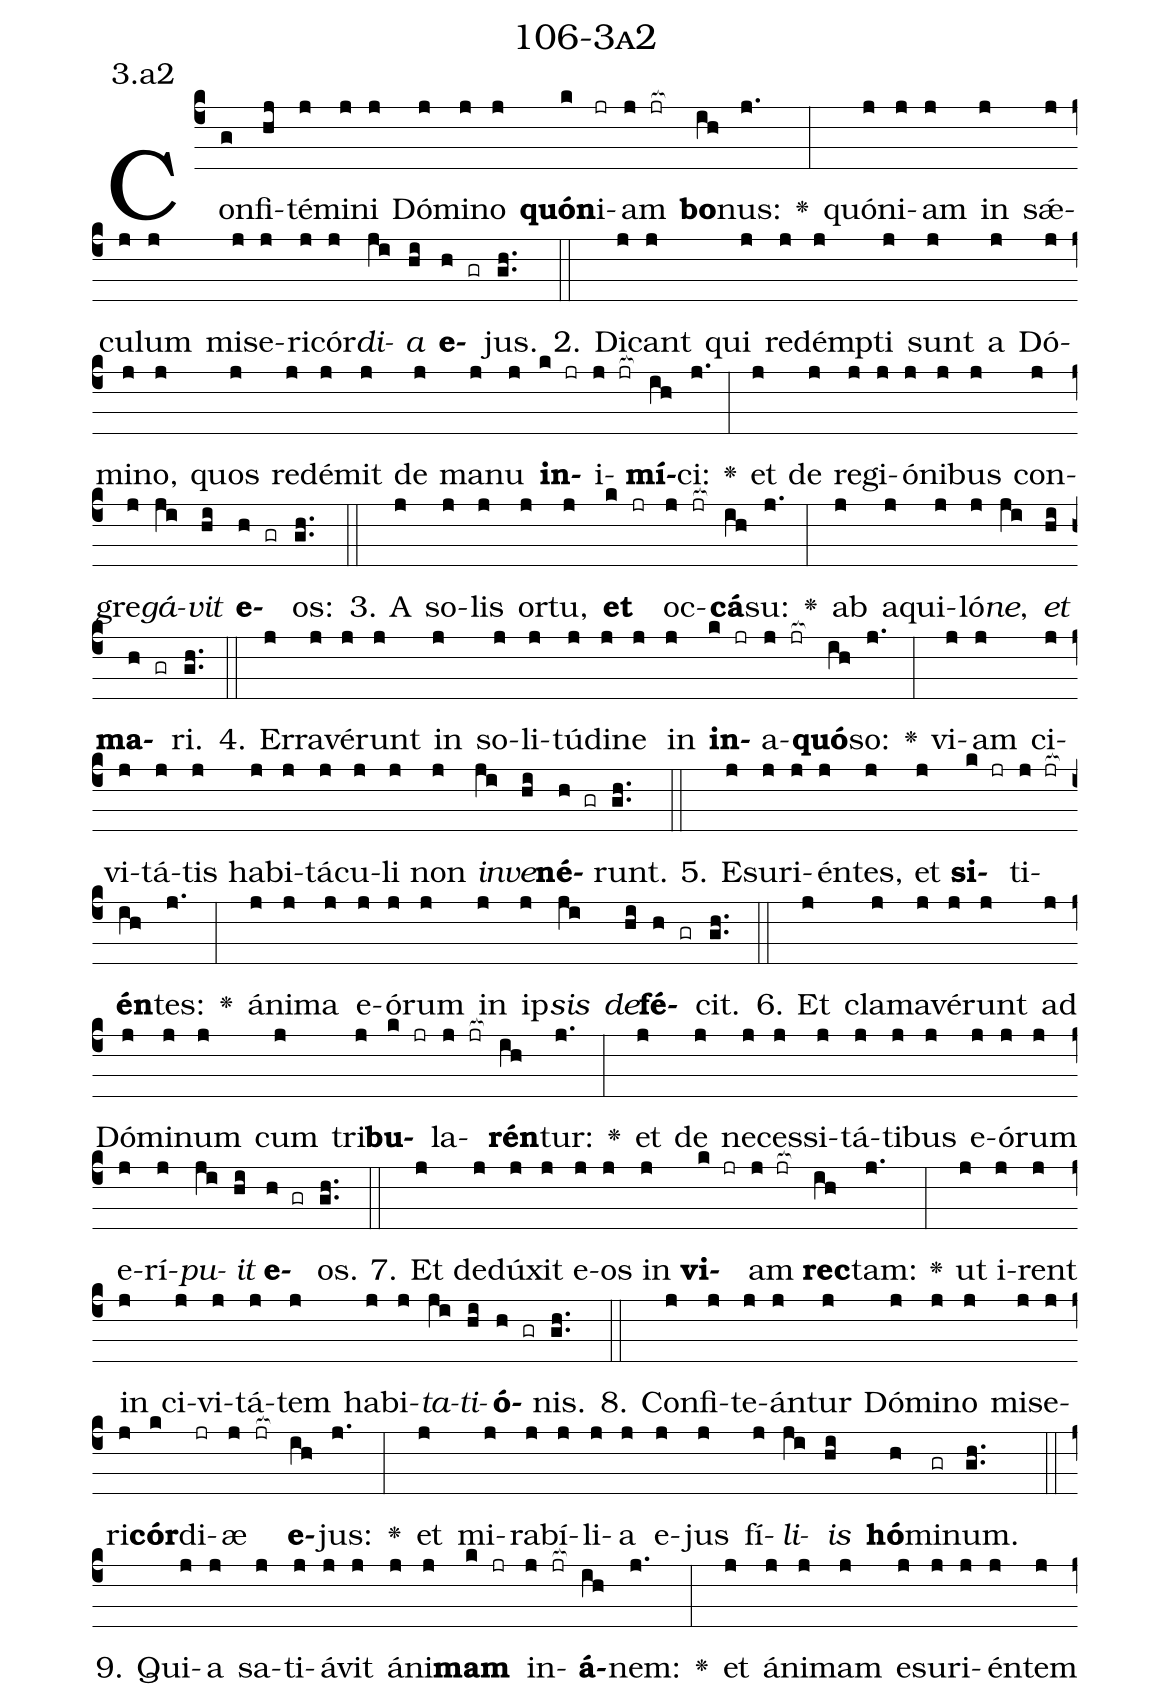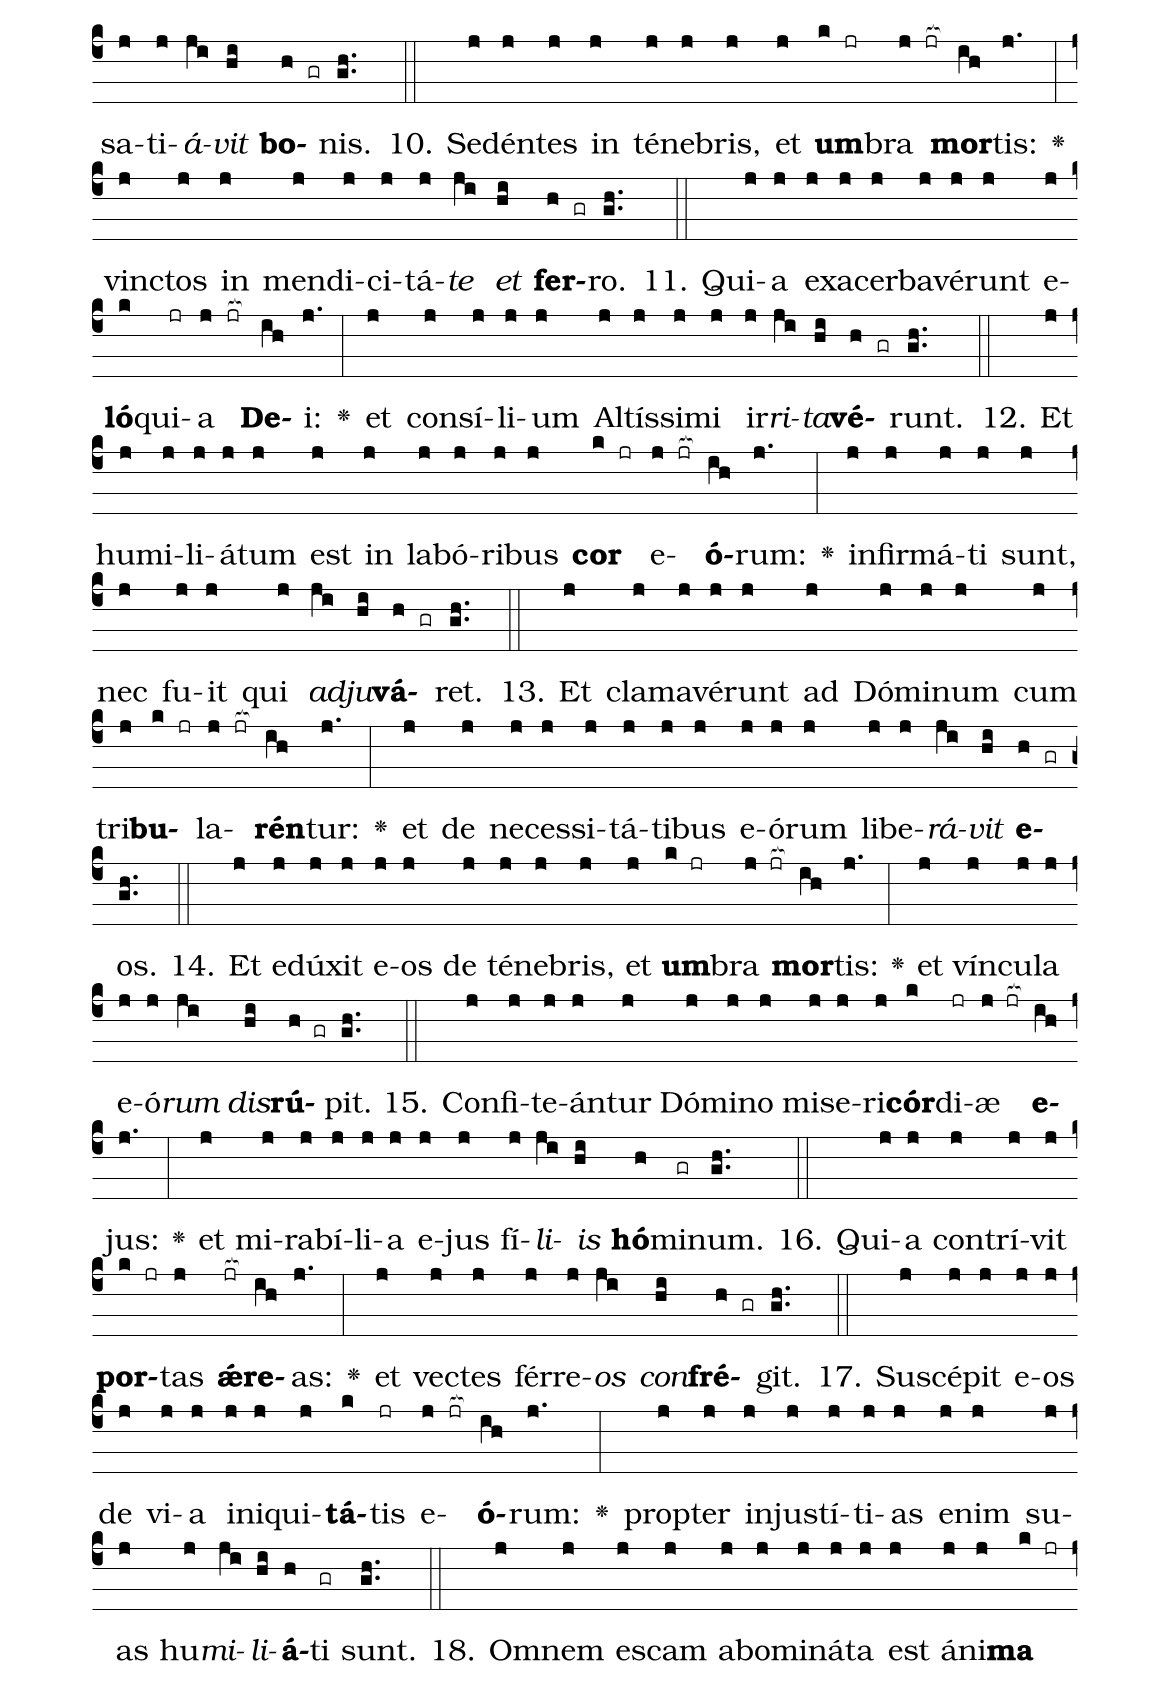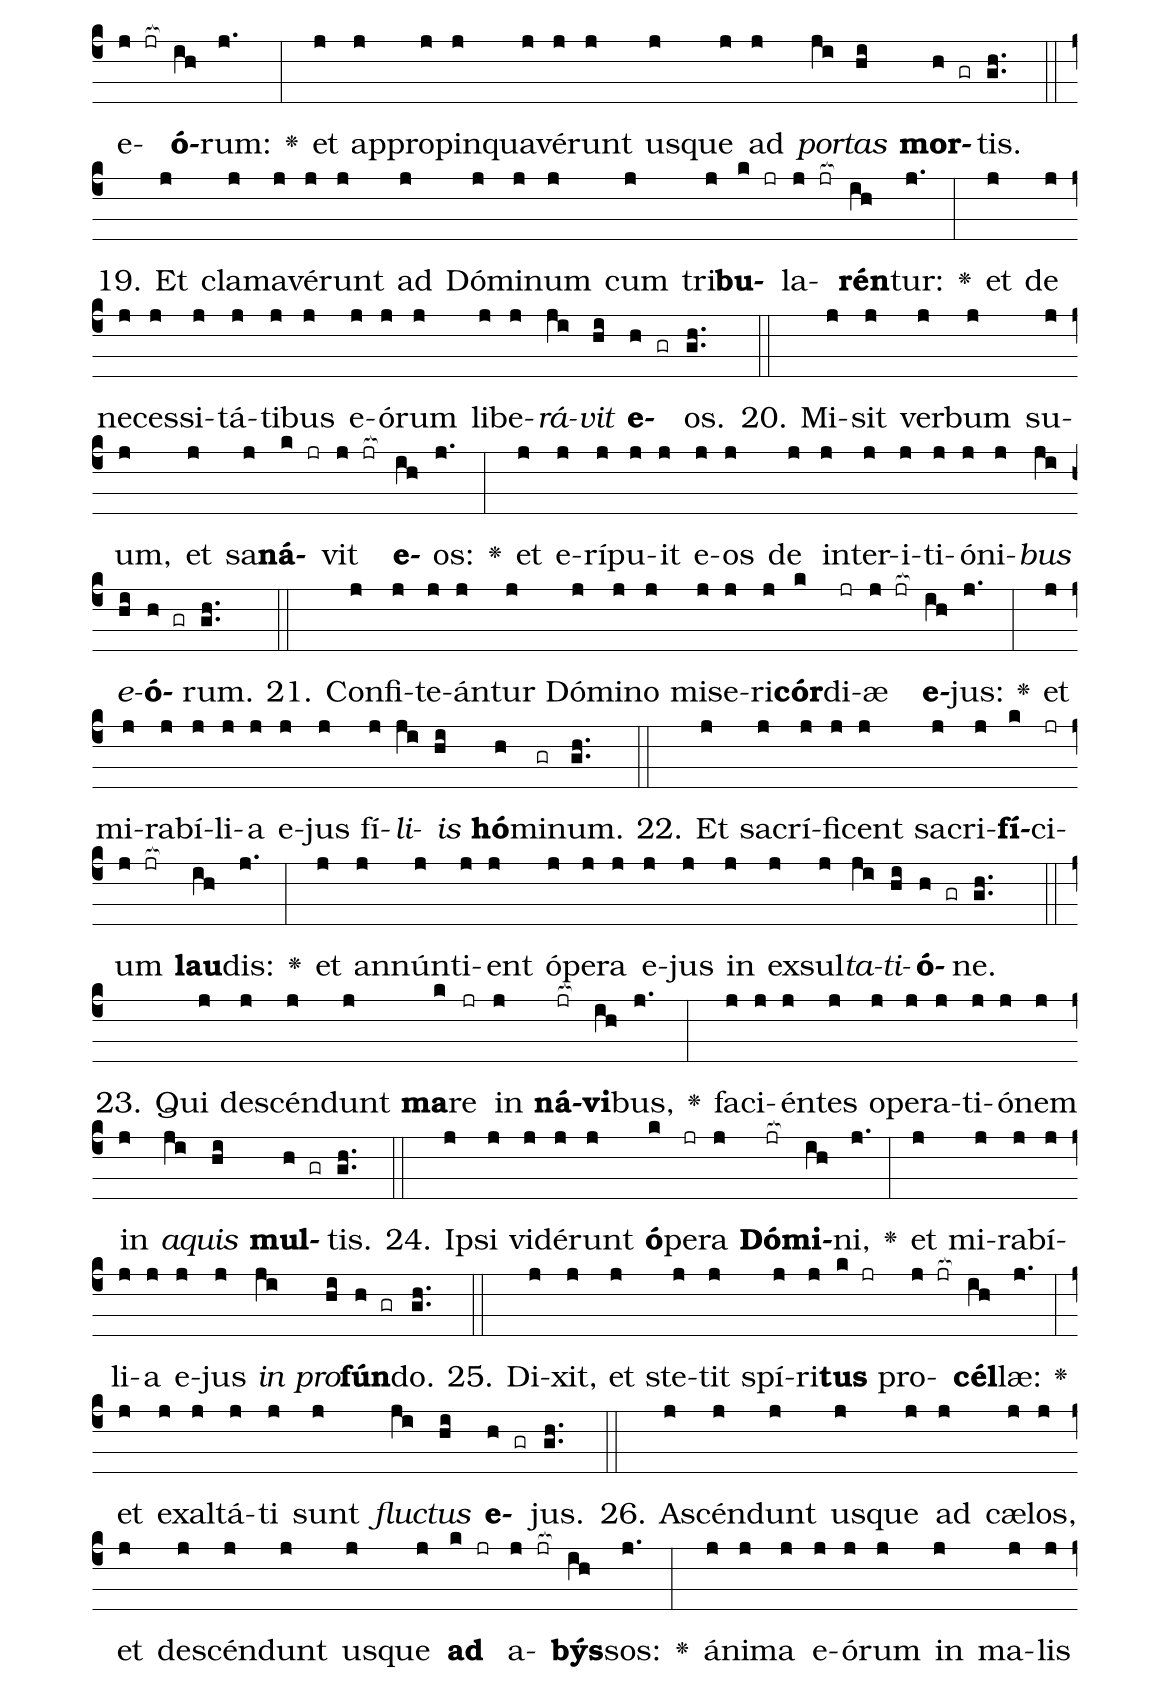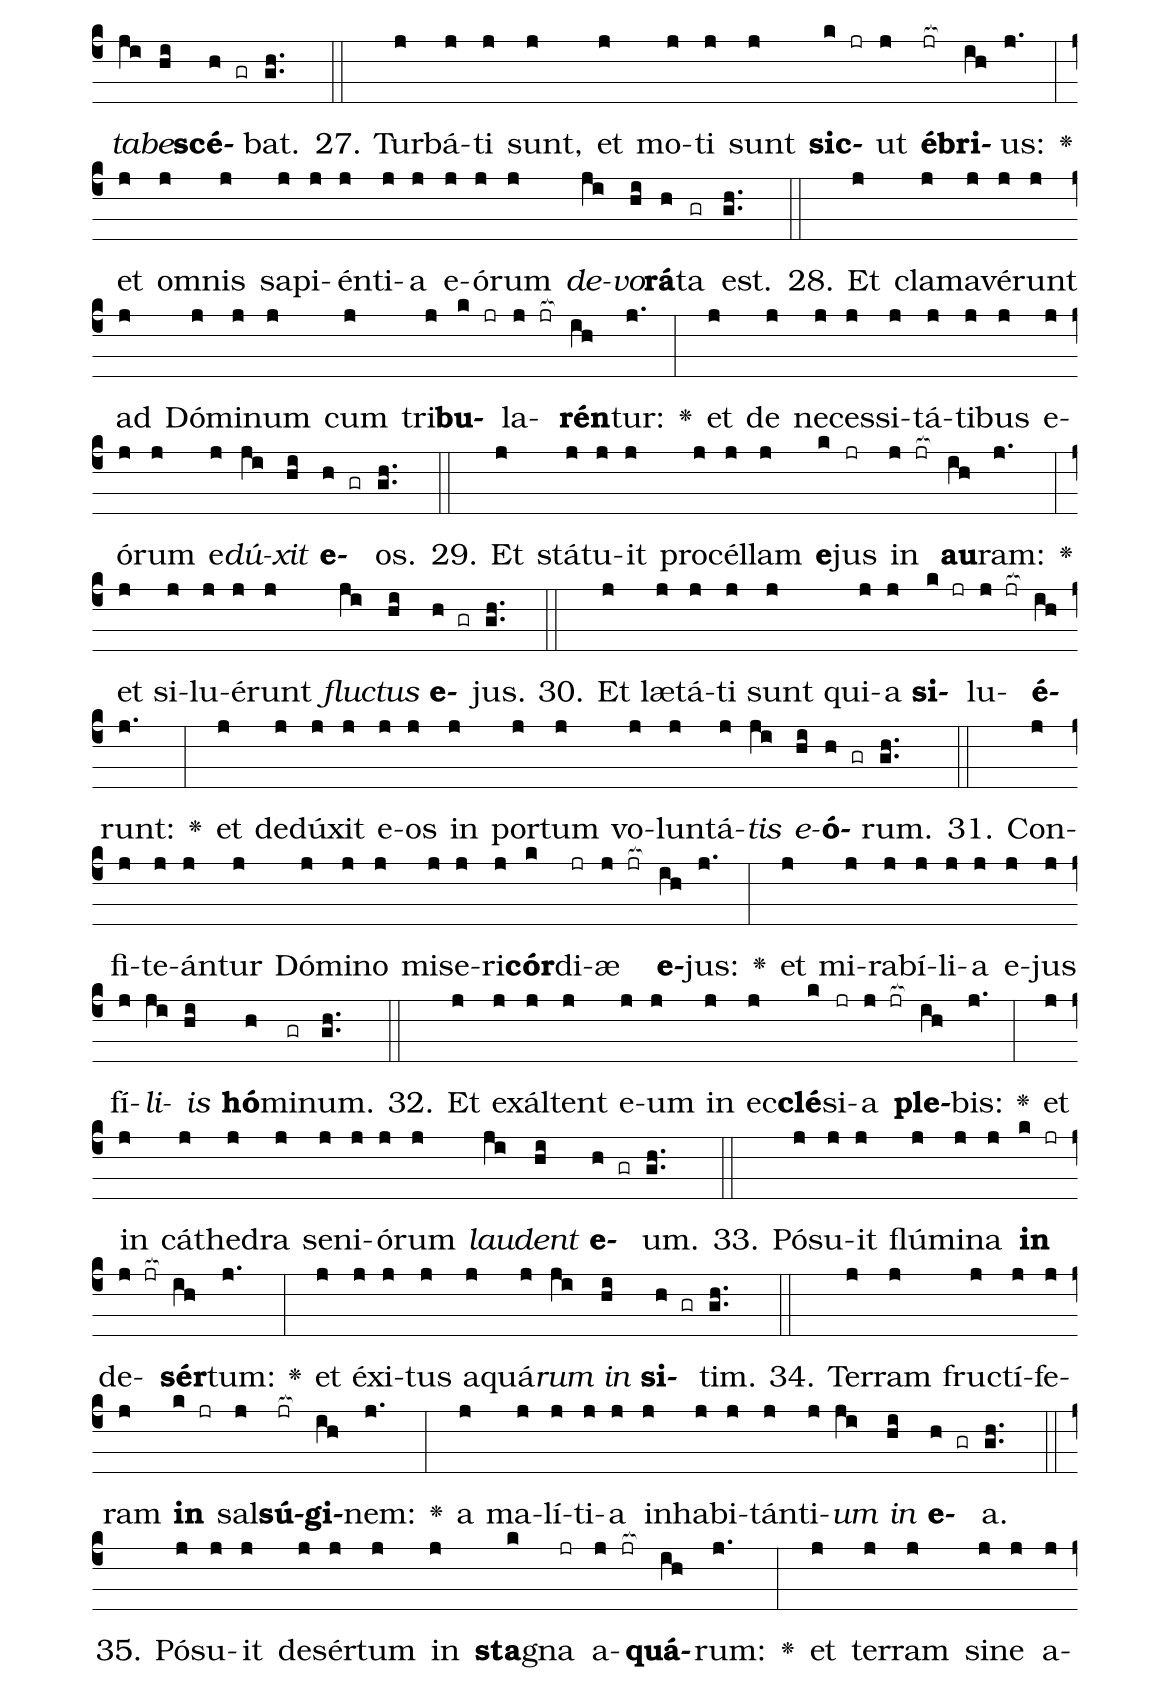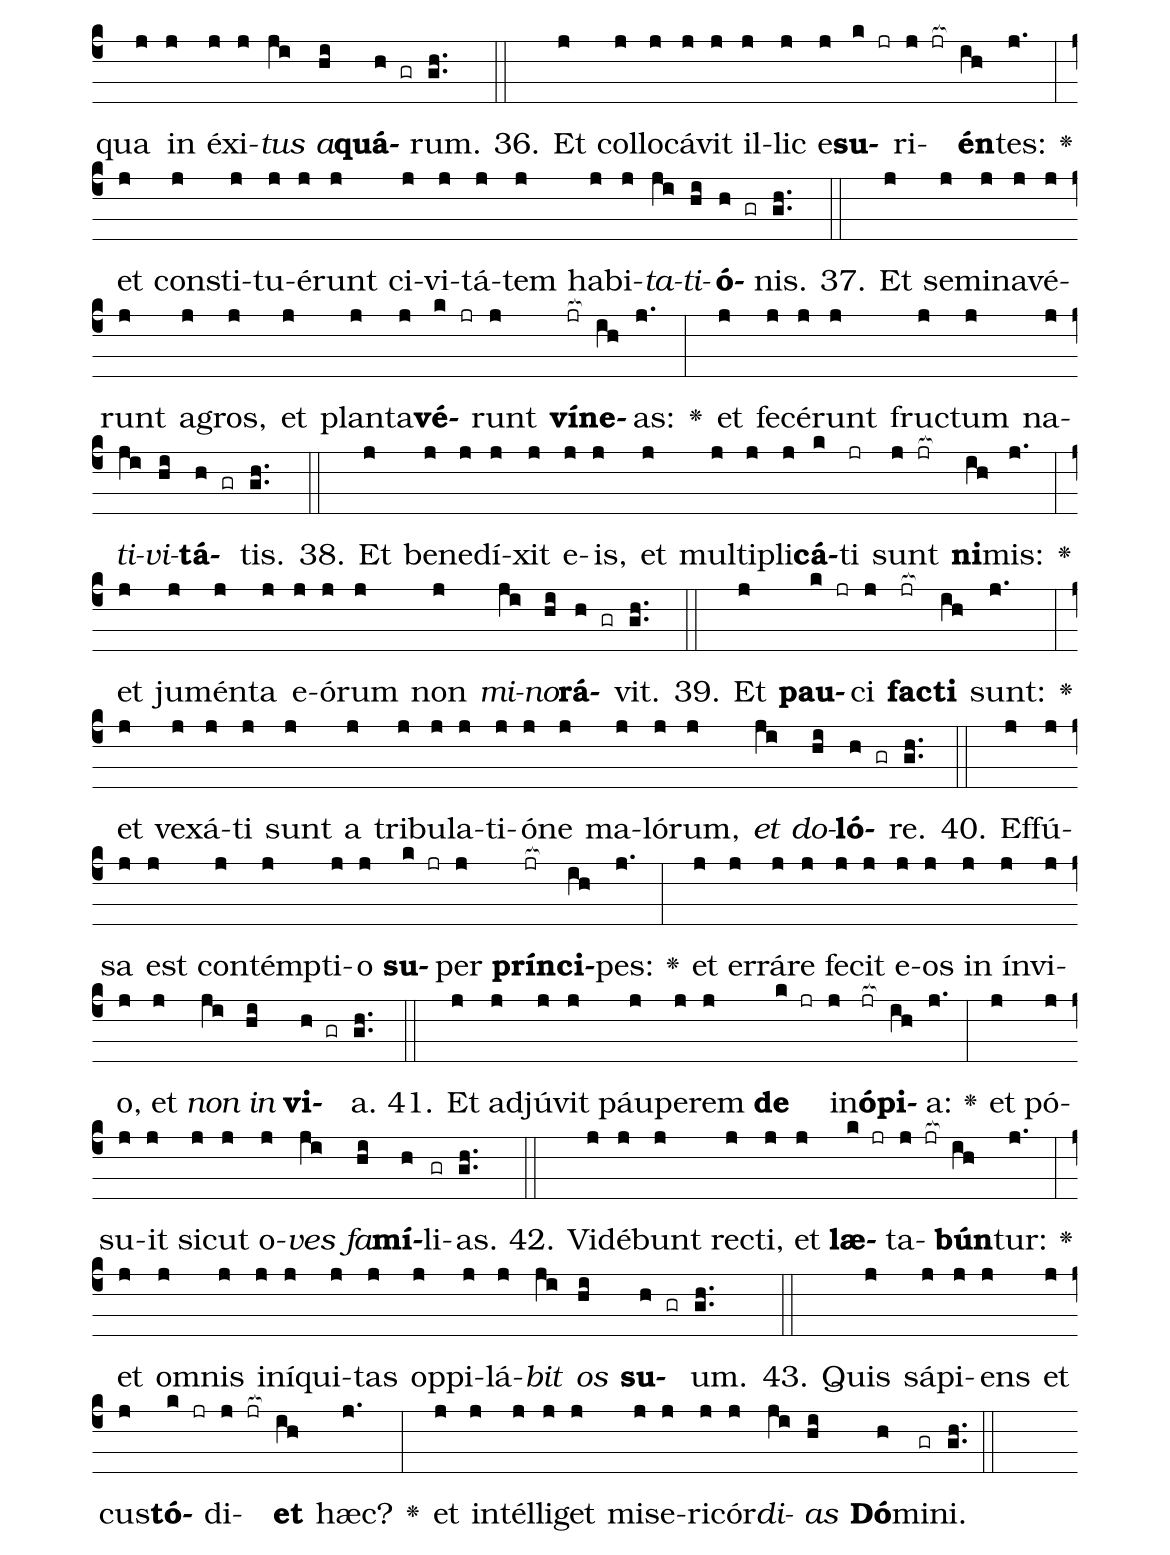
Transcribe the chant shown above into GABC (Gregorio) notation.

name: 106-3a2;
annotation: 3.a2;
%%
(c4)Con(g)fi(hj)té(j)mi(j)ni(j) Dó(j)mi(j)no(j) <b>quón</b>(k)i(jr)am(j jr[ocb:1{]) <b>bo</b>(ih[ocb:0}])nus:(j.) <v>\greheightstar</v>(:) quón(j)i(j)am(j) in(j) sǽ(j)cu(j)lum(j) mi(j)se(j)ri(j)cór(j)<i>di</i>(ji)<i>a</i>(hi) <b>e</b>(h gr)jus.(gh..) (::)
2. Di(j)cant(j) qui(j) red(j)émp(j)ti(j) sunt(j) a(j) Dó(j)mi(j)no,(j) quos(j) red(j)é(j)mit(j) de(j) ma(j)nu(j) <b>in</b>(k jr)i(j jr[ocb:1{])<b>mí</b>(ih[ocb:0}])ci:(j.) <v>\greheightstar</v>(:) et(j) de(j) re(j)gi(j)ó(j)ni(j)bus(j) con(j)gre(j)<i>gá</i>(ji)<i>vit</i>(hi) <b>e</b>(h gr)os:(gh..) (::)
3. A(j) so(j)lis(j) or(j)tu,(j) <b>et</b>(k jr) oc(j jr[ocb:1{])<b>cá</b>(ih[ocb:0}])su:(j.) <v>\greheightstar</v>(:) ab(j) a(j)qui(j)ló(j)<i>ne</i>,(ji) <i>et</i>(hi) <b>ma</b>(h gr)ri.(gh..) (::)
4. Er(j)ra(j)vé(j)runt(j) in(j) so(j)li(j)tú(j)di(j)ne(j) in(j) <b>in</b>(k jr)a(j jr[ocb:1{])<b>quó</b>(ih[ocb:0}])so:(j.) <v>\greheightstar</v>(:) vi(j)am(j) ci(j)vi(j)tá(j)tis(j) ha(j)bi(j)tá(j)cu(j)li(j) non(j) <i>in</i>(ji)<i>ve</i>(hi)<b>né</b>(h gr)runt.(gh..) (::)
5. E(j)su(j)ri(j)én(j)tes,(j) et(j) <b>si</b>(k jr)ti(j jr[ocb:1{])<b>én</b>(ih[ocb:0}])tes:(j.) <v>\greheightstar</v>(:) á(j)ni(j)ma(j) e(j)ó(j)rum(j) in(j) ip(j)<i>sis</i>(ji) <i>de</i>(hi)<b>fé</b>(h gr)cit.(gh..) (::)
6. Et(j) cla(j)ma(j)vé(j)runt(j) ad(j) Dó(j)mi(j)num(j) cum(j) tri(j)<b>bu</b>(k jr)la(j jr[ocb:1{])<b>rén</b>(ih[ocb:0}])tur:(j.) <v>\greheightstar</v>(:) et(j) de(j) ne(j)ces(j)si(j)tá(j)ti(j)bus(j) e(j)ó(j)rum(j) e(j)rí(j)<i>pu</i>(ji)<i>it</i>(hi) <b>e</b>(h gr)os.(gh..) (::)
7. Et(j) de(j)dú(j)xit(j) e(j)os(j) in(j) <b>vi</b>(k jr)am(j jr[ocb:1{]) <b>rec</b>(ih[ocb:0}])tam:(j.) <v>\greheightstar</v>(:) ut(j) i(j)rent(j) in(j) ci(j)vi(j)tá(j)tem(j) ha(j)bi(j)<i>ta</i>(ji)<i>ti</i>(hi)<b>ó</b>(h gr)nis.(gh..) (::)
8. Con(j)fi(j)te(j)án(j)tur(j) Dó(j)mi(j)no(j) mi(j)se(j)ri(j)<b>cór</b>(k)di(jr)æ(j jr[ocb:1{]) <b>e</b>(ih[ocb:0}])jus:(j.) <v>\greheightstar</v>(:) et(j) mi(j)ra(j)bí(j)li(j)a(j) e(j)jus(j) fí(j)<i>li</i>(ji)<i>is</i>(hi) <b>hó</b>(h)mi(gr)num.(gh..) (::)
9. Qui(j)a(j) sa(j)ti(j)á(j)vit(j) á(j)ni(j)<b>mam</b>(k jr) in(j jr[ocb:1{])<b>á</b>(ih[ocb:0}])nem:(j.) <v>\greheightstar</v>(:) et(j) á(j)ni(j)mam(j) e(j)su(j)ri(j)én(j)tem(j) sa(j)ti(j)<i>á</i>(ji)<i>vit</i>(hi) <b>bo</b>(h gr)nis.(gh..) (::)
10. Se(j)dén(j)tes(j) in(j) té(j)ne(j)bris,(j) et(j) <b>um</b>(k jr)bra(j jr[ocb:1{]) <b>mor</b>(ih[ocb:0}])tis:(j.) <v>\greheightstar</v>(:) vinc(j)tos(j) in(j) men(j)di(j)ci(j)tá(j)<i>te</i>(ji) <i>et</i>(hi) <b>fer</b>(h gr)ro.(gh..) (::)
11. Qui(j)a(j) ex(j)a(j)cer(j)ba(j)vé(j)runt(j) e(j)<b>ló</b>(k)qui(jr)a(j jr[ocb:1{]) <b>De</b>(ih[ocb:0}])i:(j.) <v>\greheightstar</v>(:) et(j) con(j)sí(j)li(j)um(j) Al(j)tís(j)si(j)mi(j) ir(j)<i>ri</i>(ji)<i>ta</i>(hi)<b>vé</b>(h gr)runt.(gh..) (::)
12. Et(j) hu(j)mi(j)li(j)á(j)tum(j) est(j) in(j) la(j)bó(j)ri(j)bus(j) <b>cor</b>(k jr) e(j jr[ocb:1{])<b>ó</b>(ih[ocb:0}])rum:(j.) <v>\greheightstar</v>(:) in(j)fir(j)má(j)ti(j) sunt,(j) nec(j) fu(j)it(j) qui(j) <i>ad</i>(ji)<i>ju</i>(hi)<b>vá</b>(h gr)ret.(gh..) (::)
13. Et(j) cla(j)ma(j)vé(j)runt(j) ad(j) Dó(j)mi(j)num(j) cum(j) tri(j)<b>bu</b>(k jr)la(j jr[ocb:1{])<b>rén</b>(ih[ocb:0}])tur:(j.) <v>\greheightstar</v>(:) et(j) de(j) ne(j)ces(j)si(j)tá(j)ti(j)bus(j) e(j)ó(j)rum(j) li(j)be(j)<i>rá</i>(ji)<i>vit</i>(hi) <b>e</b>(h gr)os.(gh..) (::)
14. Et(j) e(j)dú(j)xit(j) e(j)os(j) de(j) té(j)ne(j)bris,(j) et(j) <b>um</b>(k jr)bra(j jr[ocb:1{]) <b>mor</b>(ih[ocb:0}])tis:(j.) <v>\greheightstar</v>(:) et(j) vín(j)cu(j)la(j) e(j)ó(j)<i>rum</i>(ji) <i>dis</i>(hi)<b>rú</b>(h gr)pit.(gh..) (::)
15. Con(j)fi(j)te(j)án(j)tur(j) Dó(j)mi(j)no(j) mi(j)se(j)ri(j)<b>cór</b>(k)di(jr)æ(j jr[ocb:1{]) <b>e</b>(ih[ocb:0}])jus:(j.) <v>\greheightstar</v>(:) et(j) mi(j)ra(j)bí(j)li(j)a(j) e(j)jus(j) fí(j)<i>li</i>(ji)<i>is</i>(hi) <b>hó</b>(h)mi(gr)num.(gh..) (::)
16. Qui(j)a(j) con(j)trí(j)vit(j) <b>por</b>(k jr)tas(j) <b>ǽ</b>(jr[ocb:1{])<b>re</b>(ih[ocb:0}])as:(j.) <v>\greheightstar</v>(:) et(j) vec(j)tes(j) fér(j)re(j)<i>os</i>(ji) <i>con</i>(hi)<b>fré</b>(h gr)git.(gh..) (::)
17. Su(j)scé(j)pit(j) e(j)os(j) de(j) vi(j)a(j) in(j)i(j)qui(j)<b>tá</b>(k)tis(jr) e(j jr[ocb:1{])<b>ó</b>(ih[ocb:0}])rum:(j.) <v>\greheightstar</v>(:) prop(j)ter(j) in(j)jus(j)tí(j)ti(j)as(j) e(j)nim(j) su(j)as(j) hu(j)<i>mi</i>(ji)<i>li</i>(hi)<b>á</b>(h)ti(gr) sunt.(gh..) (::)
18. Om(j)nem(j) es(j)cam(j) ab(j)o(j)mi(j)ná(j)ta(j) est(j) á(j)ni(j)<b>ma</b>(k jr) e(j jr[ocb:1{])<b>ó</b>(ih[ocb:0}])rum:(j.) <v>\greheightstar</v>(:) et(j) ap(j)pro(j)pin(j)qua(j)vé(j)runt(j) us(j)que(j) ad(j) <i>por</i>(ji)<i>tas</i>(hi) <b>mor</b>(h gr)tis.(gh..) (::)
19. Et(j) cla(j)ma(j)vé(j)runt(j) ad(j) Dó(j)mi(j)num(j) cum(j) tri(j)<b>bu</b>(k jr)la(j jr[ocb:1{])<b>rén</b>(ih[ocb:0}])tur:(j.) <v>\greheightstar</v>(:) et(j) de(j) ne(j)ces(j)si(j)tá(j)ti(j)bus(j) e(j)ó(j)rum(j) li(j)be(j)<i>rá</i>(ji)<i>vit</i>(hi) <b>e</b>(h gr)os.(gh..) (::)
20. Mi(j)sit(j) ver(j)bum(j) su(j)um,(j) et(j) sa(j)<b>ná</b>(k jr)vit(j jr[ocb:1{]) <b>e</b>(ih[ocb:0}])os:(j.) <v>\greheightstar</v>(:) et(j) e(j)rí(j)pu(j)it(j) e(j)os(j) de(j) in(j)ter(j)i(j)ti(j)ó(j)ni(j)<i>bus</i>(ji) <i>e</i>(hi)<b>ó</b>(h gr)rum.(gh..) (::)
21. Con(j)fi(j)te(j)án(j)tur(j) Dó(j)mi(j)no(j) mi(j)se(j)ri(j)<b>cór</b>(k)di(jr)æ(j jr[ocb:1{]) <b>e</b>(ih[ocb:0}])jus:(j.) <v>\greheightstar</v>(:) et(j) mi(j)ra(j)bí(j)li(j)a(j) e(j)jus(j) fí(j)<i>li</i>(ji)<i>is</i>(hi) <b>hó</b>(h)mi(gr)num.(gh..) (::)
22. Et(j) sa(j)crí(j)fi(j)cent(j) sa(j)cri(j)<b>fí</b>(k)ci(jr)um(j jr[ocb:1{]) <b>lau</b>(ih[ocb:0}])dis:(j.) <v>\greheightstar</v>(:) et(j) an(j)nún(j)ti(j)ent(j) ó(j)pe(j)ra(j) e(j)jus(j) in(j) ex(j)sul(j)<i>ta</i>(ji)<i>ti</i>(hi)<b>ó</b>(h gr)ne.(gh..) (::)
23. Qui(j) de(j)scén(j)dunt(j) <b>ma</b>(k)re(jr) in(j) <b>ná</b>(jr[ocb:1{])<b>vi</b>(ih[ocb:0}])bus,(j.) <v>\greheightstar</v>(:) fa(j)ci(j)én(j)tes(j) o(j)pe(j)ra(j)ti(j)ó(j)nem(j) in(j) <i>a</i>(ji)<i>quis</i>(hi) <b>mul</b>(h gr)tis.(gh..) (::)
24. Ip(j)si(j) vi(j)dé(j)runt(j) <b>ó</b>(k)pe(jr)ra(j) <b>Dó</b>(jr[ocb:1{])<b>mi</b>(ih[ocb:0}])ni,(j.) <v>\greheightstar</v>(:) et(j) mi(j)ra(j)bí(j)li(j)a(j) e(j)jus(j) <i>in</i>(ji) <i>pro</i>(hi)<b>fún</b>(h gr)do.(gh..) (::)
25. Di(j)xit,(j) et(j) ste(j)tit(j) spí(j)ri(j)<b>tus</b>(k jr) pro(j jr[ocb:1{])<b>cél</b>(ih[ocb:0}])læ:(j.) <v>\greheightstar</v>(:) et(j) ex(j)al(j)tá(j)ti(j) sunt(j) <i>fluc</i>(ji)<i>tus</i>(hi) <b>e</b>(h gr)jus.(gh..) (::)
26. A(j)scén(j)dunt(j) us(j)que(j) ad(j) cæ(j)los,(j) et(j) de(j)scén(j)dunt(j) us(j)que(j) <b>ad</b>(k jr) a(j jr[ocb:1{])<b>býs</b>(ih[ocb:0}])sos:(j.) <v>\greheightstar</v>(:) á(j)ni(j)ma(j) e(j)ó(j)rum(j) in(j) ma(j)lis(j) <i>ta</i>(ji)<i>be</i>(hi)<b>scé</b>(h gr)bat.(gh..) (::)
27. Tur(j)bá(j)ti(j) sunt,(j) et(j) mo(j)ti(j) sunt(j) <b>sic</b>(k jr)ut(j) <b>é</b>(jr[ocb:1{])<b>bri</b>(ih[ocb:0}])us:(j.) <v>\greheightstar</v>(:) et(j) om(j)nis(j) sa(j)pi(j)én(j)ti(j)a(j) e(j)ó(j)rum(j) <i>de</i>(ji)<i>vo</i>(hi)<b>rá</b>(h)ta(gr) est.(gh..) (::)
28. Et(j) cla(j)ma(j)vé(j)runt(j) ad(j) Dó(j)mi(j)num(j) cum(j) tri(j)<b>bu</b>(k jr)la(j jr[ocb:1{])<b>rén</b>(ih[ocb:0}])tur:(j.) <v>\greheightstar</v>(:) et(j) de(j) ne(j)ces(j)si(j)tá(j)ti(j)bus(j) e(j)ó(j)rum(j) e(j)<i>dú</i>(ji)<i>xit</i>(hi) <b>e</b>(h gr)os.(gh..) (::)
29. Et(j) stá(j)tu(j)it(j) pro(j)cél(j)lam(j) <b>e</b>(k)jus(jr) in(j jr[ocb:1{]) <b>au</b>(ih[ocb:0}])ram:(j.) <v>\greheightstar</v>(:) et(j) si(j)lu(j)é(j)runt(j) <i>fluc</i>(ji)<i>tus</i>(hi) <b>e</b>(h gr)jus.(gh..) (::)
30. Et(j) læ(j)tá(j)ti(j) sunt(j) qui(j)a(j) <b>si</b>(k jr)lu(j jr[ocb:1{])<b>é</b>(ih[ocb:0}])runt:(j.) <v>\greheightstar</v>(:) et(j) de(j)dú(j)xit(j) e(j)os(j) in(j) por(j)tum(j) vo(j)lun(j)tá(j)<i>tis</i>(ji) <i>e</i>(hi)<b>ó</b>(h gr)rum.(gh..) (::)
31. Con(j)fi(j)te(j)án(j)tur(j) Dó(j)mi(j)no(j) mi(j)se(j)ri(j)<b>cór</b>(k)di(jr)æ(j jr[ocb:1{]) <b>e</b>(ih[ocb:0}])jus:(j.) <v>\greheightstar</v>(:) et(j) mi(j)ra(j)bí(j)li(j)a(j) e(j)jus(j) fí(j)<i>li</i>(ji)<i>is</i>(hi) <b>hó</b>(h)mi(gr)num.(gh..) (::)
32. Et(j) ex(j)ál(j)tent(j) e(j)um(j) in(j) ec(j)<b>clé</b>(k)si(jr)a(j jr[ocb:1{]) <b>ple</b>(ih[ocb:0}])bis:(j.) <v>\greheightstar</v>(:) et(j) in(j) cá(j)the(j)dra(j) se(j)ni(j)ó(j)rum(j) <i>lau</i>(ji)<i>dent</i>(hi) <b>e</b>(h gr)um.(gh..) (::)
33. Pó(j)su(j)it(j) flú(j)mi(j)na(j) <b>in</b>(k jr) de(j jr[ocb:1{])<b>sér</b>(ih[ocb:0}])tum:(j.) <v>\greheightstar</v>(:) et(j) éx(j)i(j)tus(j) a(j)quá(j)<i>rum</i>(ji) <i>in</i>(hi) <b>si</b>(h gr)tim.(gh..) (::)
34. Ter(j)ram(j) fruc(j)tí(j)fe(j)ram(j) <b>in</b>(k jr) sal(j)<b>sú</b>(jr[ocb:1{])<b>gi</b>(ih[ocb:0}])nem:(j.) <v>\greheightstar</v>(:) a(j) ma(j)lí(j)ti(j)a(j) in(j)ha(j)bi(j)tán(j)ti(j)<i>um</i>(ji) <i>in</i>(hi) <b>e</b>(h gr)a.(gh..) (::)
35. Pó(j)su(j)it(j) de(j)sér(j)tum(j) in(j) <b>sta</b>(k)gna(jr) a(j jr[ocb:1{])<b>quá</b>(ih[ocb:0}])rum:(j.) <v>\greheightstar</v>(:) et(j) ter(j)ram(j) si(j)ne(j) a(j)qua(j) in(j) éx(j)i(j)<i>tus</i>(ji) <i>a</i>(hi)<b>quá</b>(h gr)rum.(gh..) (::)
36. Et(j) col(j)lo(j)cá(j)vit(j) il(j)lic(j) e(j)<b>su</b>(k jr)ri(j jr[ocb:1{])<b>én</b>(ih[ocb:0}])tes:(j.) <v>\greheightstar</v>(:) et(j) con(j)sti(j)tu(j)é(j)runt(j) ci(j)vi(j)tá(j)tem(j) ha(j)bi(j)<i>ta</i>(ji)<i>ti</i>(hi)<b>ó</b>(h gr)nis.(gh..) (::)
37. Et(j) se(j)mi(j)na(j)vé(j)runt(j) a(j)gros,(j) et(j) plan(j)ta(j)<b>vé</b>(k jr)runt(j) <b>ví</b>(jr[ocb:1{])<b>ne</b>(ih[ocb:0}])as:(j.) <v>\greheightstar</v>(:) et(j) fe(j)cé(j)runt(j) fruc(j)tum(j) na(j)<i>ti</i>(ji)<i>vi</i>(hi)<b>tá</b>(h gr)tis.(gh..) (::)
38. Et(j) be(j)ne(j)dí(j)xit(j) e(j)is,(j) et(j) mul(j)ti(j)pli(j)<b>cá</b>(k)ti(jr) sunt(j jr[ocb:1{]) <b>ni</b>(ih[ocb:0}])mis:(j.) <v>\greheightstar</v>(:) et(j) ju(j)mén(j)ta(j) e(j)ó(j)rum(j) non(j) <i>mi</i>(ji)<i>no</i>(hi)<b>rá</b>(h gr)vit.(gh..) (::)
39. Et(j) <b>pau</b>(k jr)ci(j) <b>fac</b>(jr[ocb:1{])<b>ti</b>(ih[ocb:0}]) sunt:(j.) <v>\greheightstar</v>(:) et(j) ve(j)xá(j)ti(j) sunt(j) a(j) tri(j)bu(j)la(j)ti(j)ó(j)ne(j) ma(j)ló(j)rum,(j) <i>et</i>(ji) <i>do</i>(hi)<b>ló</b>(h gr)re.(gh..) (::)
40. Ef(j)fú(j)sa(j) est(j) con(j)témp(j)ti(j)o(j) <b>su</b>(k jr)per(j) <b>prín</b>(jr[ocb:1{])<b>ci</b>(ih[ocb:0}])pes:(j.) <v>\greheightstar</v>(:) et(j) er(j)rá(j)re(j) fe(j)cit(j) e(j)os(j) in(j) ín(j)vi(j)o,(j) et(j) <i>non</i>(ji) <i>in</i>(hi) <b>vi</b>(h gr)a.(gh..) (::)
41. Et(j) ad(j)jú(j)vit(j) páu(j)pe(j)rem(j) <b>de</b>(k jr) in(j)<b>ó</b>(jr[ocb:1{])<b>pi</b>(ih[ocb:0}])a:(j.) <v>\greheightstar</v>(:) et(j) pó(j)su(j)it(j) sic(j)ut(j) o(j)<i>ves</i>(ji) <i>fa</i>(hi)<b>mí</b>(h)li(gr)as.(gh..) (::)
42. Vi(j)dé(j)bunt(j) rec(j)ti,(j) et(j) <b>læ</b>(k jr)ta(j jr[ocb:1{])<b>bún</b>(ih[ocb:0}])tur:(j.) <v>\greheightstar</v>(:) et(j) om(j)nis(j) in(j)í(j)qui(j)tas(j) op(j)pi(j)lá(j)<i>bit</i>(ji) <i>os</i>(hi) <b>su</b>(h gr)um.(gh..) (::)
43. Quis(j) sá(j)pi(j)ens(j) et(j) cus(j)<b>tó</b>(k jr)di(j jr[ocb:1{])<b>et</b>(ih[ocb:0}]) hæc?(j.) <v>\greheightstar</v>(:) et(j) in(j)tél(j)li(j)get(j) mi(j)se(j)ri(j)cór(j)<i>di</i>(ji)<i>as</i>(hi) <b>Dó</b>(h)mi(gr)ni.(gh..) (::)
